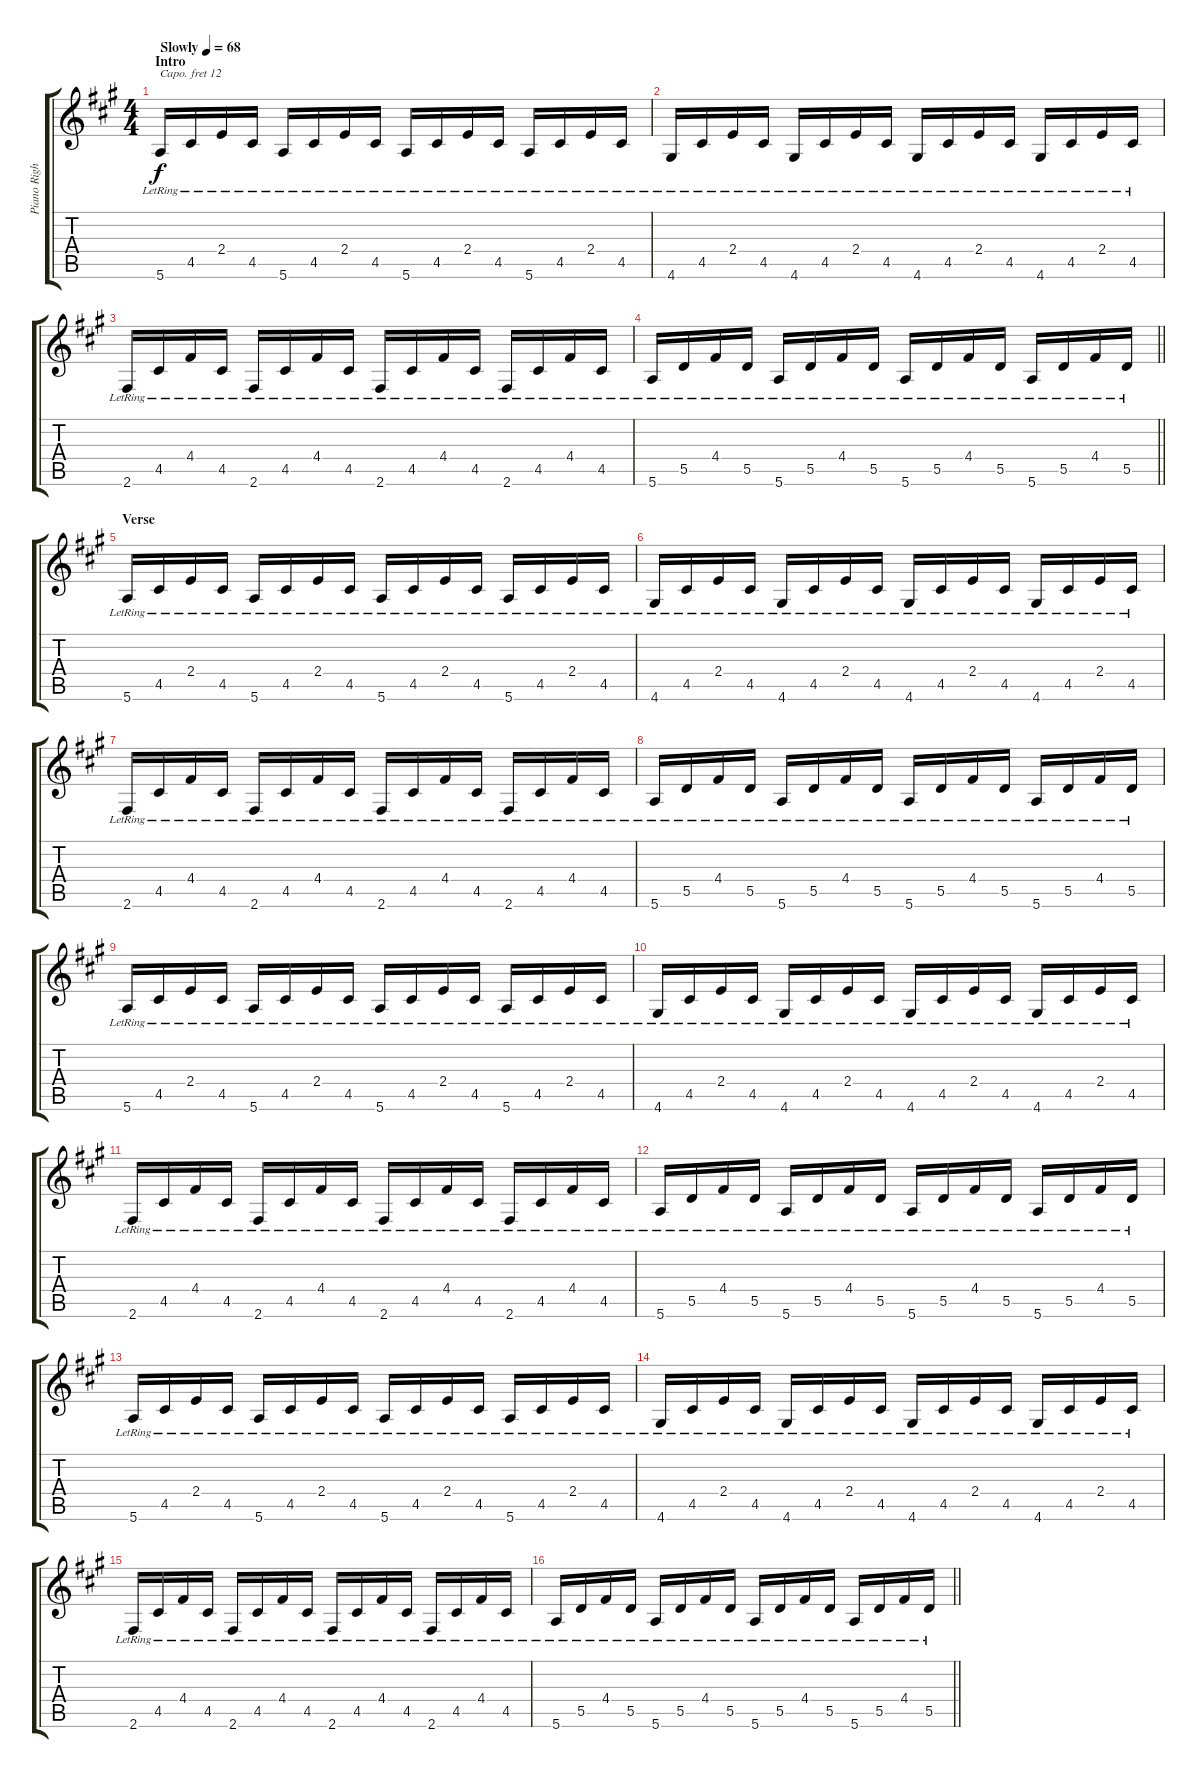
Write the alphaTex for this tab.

\track ("Piano Right" "Piano Righ") {instrument acousticgrandpiano}
\staff {score tabs}
\capo 12
\tuning (E4 B3 G3 D3 A2 E2) {hide}
\ts (4 4)
\section ("" "Intro")
\tempo (68 "Slowly")
\clef g2
\ks a
5.6{lr}.16{dy f balance 8 instrument acousticgrandpiano} 4.5{lr}.16 2.4{lr}.16 4.5{lr}.16 5.6{lr}.16 4.5{lr}.16 2.4{lr}.16 4.5{lr}.16 5.6{lr}.16 4.5{lr}.16 2.4{lr}.16 4.5{lr}.16 5.6{lr}.16 4.5{lr}.16 2.4{lr}.16 4.5{lr}.16 |
4.6{lr}.16 4.5{lr}.16 2.4{lr}.16 4.5{lr}.16 4.6{lr}.16 4.5{lr}.16 2.4{lr}.16 4.5{lr}.16 4.6{lr}.16 4.5{lr}.16 2.4{lr}.16 4.5{lr}.16 4.6{lr}.16 4.5{lr}.16 2.4{lr}.16 4.5{lr}.16 |
2.6{lr}.16 4.5{lr}.16 4.4{lr}.16 4.5{lr}.16 2.6{lr}.16 4.5{lr}.16 4.4{lr}.16 4.5{lr}.16 2.6{lr}.16 4.5{lr}.16 4.4{lr}.16 4.5{lr}.16 2.6{lr}.16 4.5{lr}.16 4.4{lr}.16 4.5{lr}.16 |
\barLineRight lightlight
5.6{lr}.16 5.5{lr}.16 4.4{lr}.16 5.5{lr}.16 5.6{lr}.16 5.5{lr}.16 4.4{lr}.16 5.5{lr}.16 5.6{lr}.16 5.5{lr}.16 4.4{lr}.16 5.5{lr}.16 5.6{lr}.16 5.5{lr}.16 4.4{lr}.16 5.5{lr}.16 |
\section ("" "Verse")
5.6{lr}.16 4.5{lr}.16 2.4{lr}.16 4.5{lr}.16 5.6{lr}.16 4.5{lr}.16 2.4{lr}.16 4.5{lr}.16 5.6{lr}.16 4.5{lr}.16 2.4{lr}.16 4.5{lr}.16 5.6{lr}.16 4.5{lr}.16 2.4{lr}.16 4.5{lr}.16 |
4.6{lr}.16 4.5{lr}.16 2.4{lr}.16 4.5{lr}.16 4.6{lr}.16 4.5{lr}.16 2.4{lr}.16 4.5{lr}.16 4.6{lr}.16 4.5{lr}.16 2.4{lr}.16 4.5{lr}.16 4.6{lr}.16 4.5{lr}.16 2.4{lr}.16 4.5{lr}.16 |
2.6{lr}.16 4.5{lr}.16 4.4{lr}.16 4.5{lr}.16 2.6{lr}.16 4.5{lr}.16 4.4{lr}.16 4.5{lr}.16 2.6{lr}.16 4.5{lr}.16 4.4{lr}.16 4.5{lr}.16 2.6{lr}.16 4.5{lr}.16 4.4{lr}.16 4.5{lr}.16 |
5.6{lr}.16 5.5{lr}.16 4.4{lr}.16 5.5{lr}.16 5.6{lr}.16 5.5{lr}.16 4.4{lr}.16 5.5{lr}.16 5.6{lr}.16 5.5{lr}.16 4.4{lr}.16 5.5{lr}.16 5.6{lr}.16 5.5{lr}.16 4.4{lr}.16 5.5{lr}.16 |
5.6{lr}.16 4.5{lr}.16 2.4{lr}.16 4.5{lr}.16 5.6{lr}.16 4.5{lr}.16 2.4{lr}.16 4.5{lr}.16 5.6{lr}.16 4.5{lr}.16 2.4{lr}.16 4.5{lr}.16 5.6{lr}.16 4.5{lr}.16 2.4{lr}.16 4.5{lr}.16 |
4.6{lr}.16 4.5{lr}.16 2.4{lr}.16 4.5{lr}.16 4.6{lr}.16 4.5{lr}.16 2.4{lr}.16 4.5{lr}.16 4.6{lr}.16 4.5{lr}.16 2.4{lr}.16 4.5{lr}.16 4.6{lr}.16 4.5{lr}.16 2.4{lr}.16 4.5{lr}.16 |
2.6{lr}.16 4.5{lr}.16 4.4{lr}.16 4.5{lr}.16 2.6{lr}.16 4.5{lr}.16 4.4{lr}.16 4.5{lr}.16 2.6{lr}.16 4.5{lr}.16 4.4{lr}.16 4.5{lr}.16 2.6{lr}.16 4.5{lr}.16 4.4{lr}.16 4.5{lr}.16 |
5.6{lr}.16 5.5{lr}.16 4.4{lr}.16 5.5{lr}.16 5.6{lr}.16 5.5{lr}.16 4.4{lr}.16 5.5{lr}.16 5.6{lr}.16 5.5{lr}.16 4.4{lr}.16 5.5{lr}.16 5.6{lr}.16 5.5{lr}.16 4.4{lr}.16 5.5{lr}.16 |
5.6{lr}.16 4.5{lr}.16 2.4{lr}.16 4.5{lr}.16 5.6{lr}.16 4.5{lr}.16 2.4{lr}.16 4.5{lr}.16 5.6{lr}.16 4.5{lr}.16 2.4{lr}.16 4.5{lr}.16 5.6{lr}.16 4.5{lr}.16 2.4{lr}.16 4.5{lr}.16 |
4.6{lr}.16 4.5{lr}.16 2.4{lr}.16 4.5{lr}.16 4.6{lr}.16 4.5{lr}.16 2.4{lr}.16 4.5{lr}.16 4.6{lr}.16 4.5{lr}.16 2.4{lr}.16 4.5{lr}.16 4.6{lr}.16 4.5{lr}.16 2.4{lr}.16 4.5{lr}.16 |
2.6{lr}.16 4.5{lr}.16 4.4{lr}.16 4.5{lr}.16 2.6{lr}.16 4.5{lr}.16 4.4{lr}.16 4.5{lr}.16 2.6{lr}.16 4.5{lr}.16 4.4{lr}.16 4.5{lr}.16 2.6{lr}.16 4.5{lr}.16 4.4{lr}.16 4.5{lr}.16 |
\barLineRight lightlight
5.6{lr}.16 5.5{lr}.16 4.4{lr}.16 5.5{lr}.16 5.6{lr}.16 5.5{lr}.16 4.4{lr}.16 5.5{lr}.16 5.6{lr}.16 5.5{lr}.16 4.4{lr}.16 5.5{lr}.16 5.6{lr}.16 5.5{lr}.16 4.4{lr}.16 5.5{lr}.16
